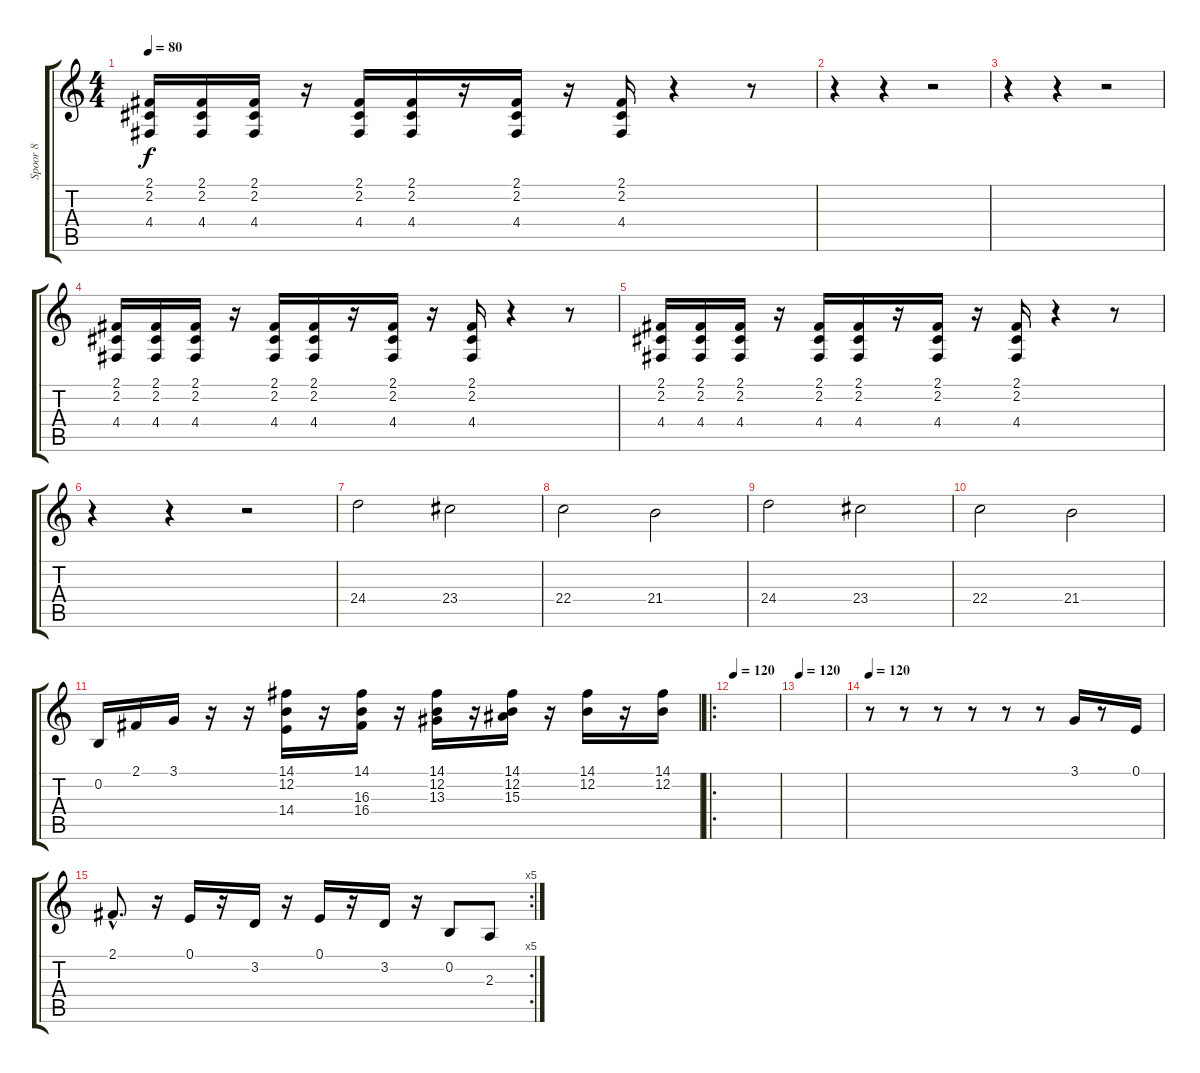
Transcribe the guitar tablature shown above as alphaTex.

\track ("Spoor 8" "Spoor 8") {instrument violin}
\staff {score tabs}
\tuning (E4 B3 G3 D3 A2 E2) {hide}
\ts (4 4)
\tempo 80
\clef g2
\ks c
(2.1 2.2 4.4).16{dy f} (2.1 2.2 4.4).16 (2.1 2.2 4.4).16 r.16 (2.1 2.2 4.4).16 (2.1 2.2 4.4).16 r.16 (2.1 2.2 4.4).16 r.16 (2.1 2.2 4.4).16 r.4 r.8 |
r.4 r.4 r.2 |
r.4 r.4 r.2 |
(2.1 2.2 4.4).16 (2.1 2.2 4.4).16 (2.1 2.2 4.4).16 r.16 (2.1 2.2 4.4).16 (2.1 2.2 4.4).16 r.16 (2.1 2.2 4.4).16 r.16 (2.1 2.2 4.4).16 r.4 r.8 |
(2.1 2.2 4.4).16 (2.1 2.2 4.4).16 (2.1 2.2 4.4).16 r.16 (2.1 2.2 4.4).16 (2.1 2.2 4.4).16 r.16 (2.1 2.2 4.4).16 r.16 (2.1 2.2 4.4).16 r.4 r.8 |
r.4 r.4 r.2 |
24.4.2 23.4.2 |
22.4.2 21.4.2 |
24.4.2 23.4.2 |
22.4.2 21.4.2 |
0.2.16 2.1.16 3.1.16 r.16 r.16 (14.1 12.2 14.4).16 r.16 (14.1 16.3 16.4).16 r.16 (14.1 12.2 13.3).16 r.16 (14.1 12.2 15.3).16 r.16 (14.1 12.2).16 r.16 (14.1 12.2).16 |
\ro
\tempo 120
|
\tempo 120
|
\tempo 120
r.8 r.8 r.8 r.8 r.8 r.8 3.1.16 r.8 0.1.16 |
\rc 5
2.1{hac}.8{d} r.16 0.1.16 r.16 3.2.16 r.16 0.1.16 r.16 3.2.16 r.16 0.2.8 2.3.8
